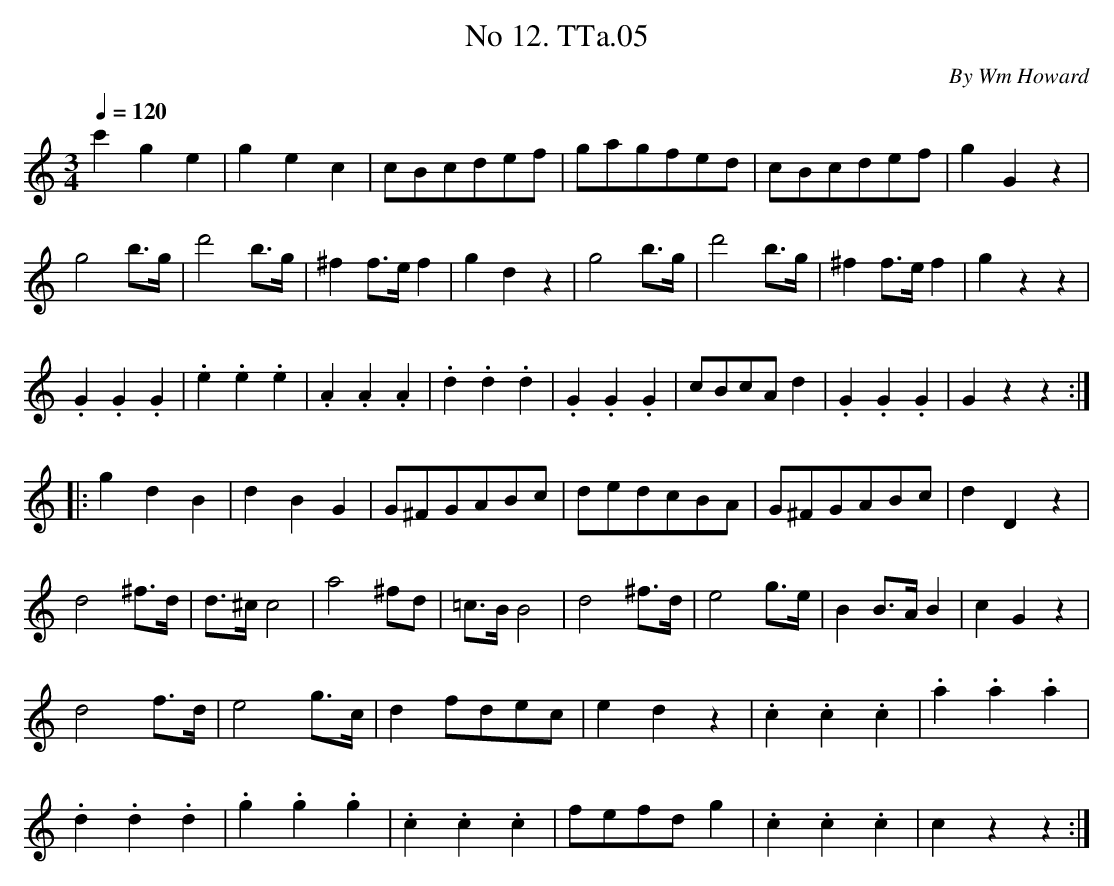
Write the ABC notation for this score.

X:1
T:No 12. TTa.05
M:3/4
L:1/8
Q:1/4=120
C:By Wm Howard
K:C
c'2g2e2|g2e2c2|cBcdef|gagfed|cBcdef|g2G2z2|
g4b>g|d'4b>g|^f2 f>ef2|g2d2z2|g4b>g|d'4b>g|^f2f>ef2|g2z2z2|
.G2.G2.G2|.e2.e2.e2|.A2.A2.A2|.d2.d2.d2|.G2.G2.G2|cBcAd2|.G2.G2.G2|\
G2z2z2:|
|:g2d2B2|d2B2G2|G^FGABc|dedcBA|G^FGABc|d2D2z2|
d4^f>d|d>^c c4|a4^fd|=c>BB4|d4^f>d|e4g>e|B2B>AB2|c2G2z2|
d4f>d|e4g>c|d2fdec|e2d2z2|.c2.c2.c2|.a2.a2.a2|
.d2.d2.d2|.g2.g2.g2|.c2.c2.c2|fefdg2|.c2.c2.c2|c2z2z2:|
